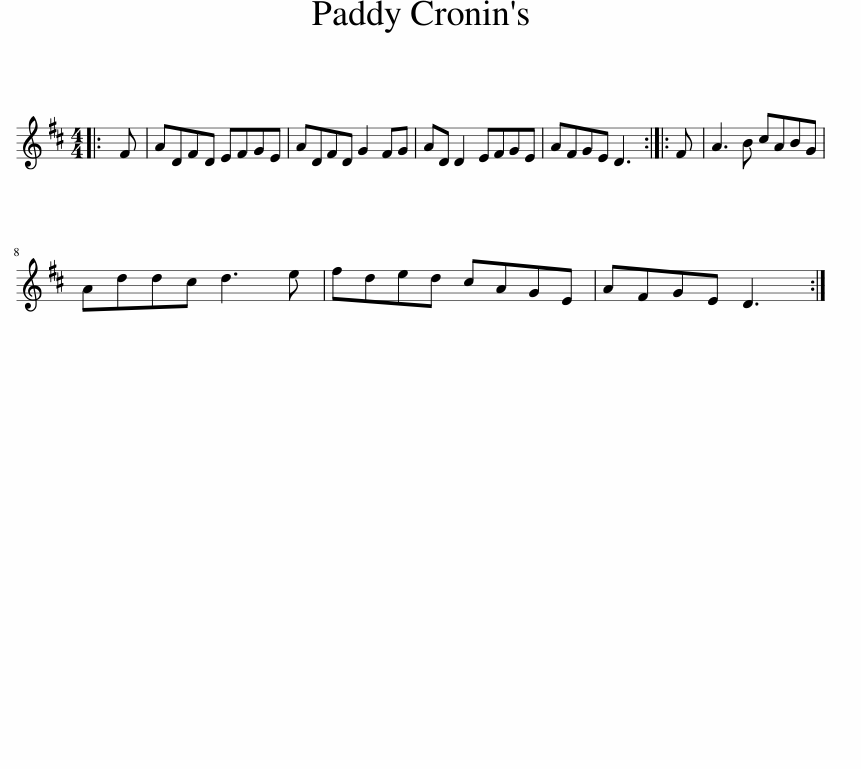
X:1
L:1/8
M:4/4
I:linebreak $
K:D
V:1 treble
V:1
|: F | ADFD EFGE | ADFD G2 FG | AD D2 EFGE | AFGE D3 :: %5
 F | A3 B cABG |$ Addc d3 e | fded cAGE | AFGE D3 :| %10
